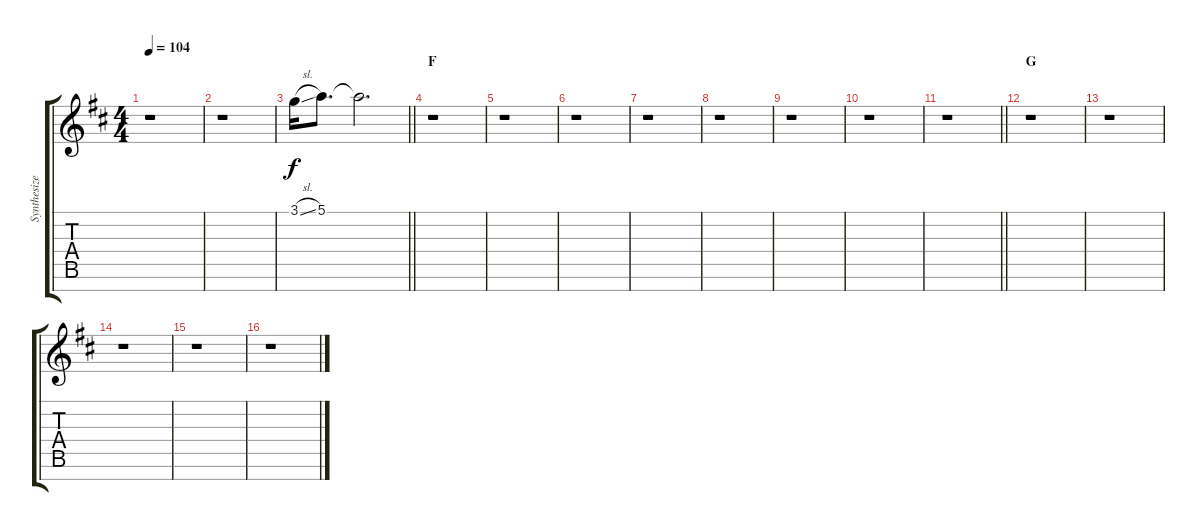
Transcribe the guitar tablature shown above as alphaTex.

\track ("Synthesizer II" "Synthesize") {instrument ocarina}
\staff {score tabs}
\tuning (E5 B4 G4 D4 A3 E3 B2) {hide}
\ts (4 4)
\tempo 104
\clef g2
\ks d
r.1{dy f} |
r.1 |
\barLineRight lightlight
3.1{sl}.16 5.1.8{d} 5.1{t}.2{d} |
\section ("" "F")
r.1 |
r.1 |
r.1 |
r.1 |
r.1 |
r.1 |
r.1 |
\barLineRight lightlight
r.1 |
\section ("" "G")
r.1 |
r.1 |
r.1 |
r.1 |
r.1
